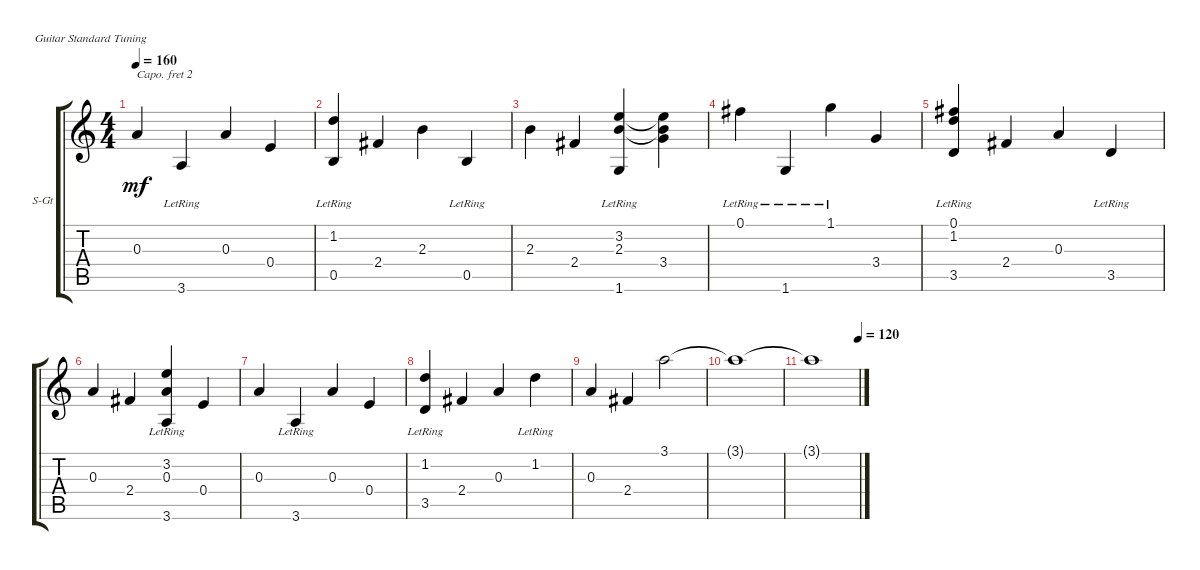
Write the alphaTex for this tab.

\defaultSystemsLayout 4
\bracketExtendMode groupsimilarinstruments
\firstSystemTrackNameOrientation horizontal
\otherSystemsTrackNameOrientation horizontal
\track ("Steel Guitar" "S-Gt") {instrument acousticguitarsteel}
\staff {score tabs}
\capo 2
\tuning (E4 B3 G3 D3 A2 E2)
\ts (4 4)
\tempo 160
\clef g2
\ks c
0.3.4{dy mf} 3.6{lr}.4 0.3.4 0.4.4 |
(1.2{lr} 0.5{lr}).4 2.4.4 2.3.4 0.5{lr}.4 |
2.3.4 2.4.4 (1.6{lr} 3.2 2.3).4 (3.4 3.2{t} 2.3{t}).4 |
0.1{lr}.4 1.6{lr}.4 1.1{lr}.4 3.4.4 |
(1.2{lr} 3.5{lr} 0.1{lr}).4 2.4.4 0.3.4 3.5{lr}.4 |
0.3.4 2.4.4 (3.6{lr} 3.2{lr} 0.3{lr}).4 0.4.4 |
0.3.4 3.6{lr}.4 0.3.4 0.4.4 |
(1.2{lr} 3.5{lr}).4 2.4.4 0.3.4 1.2{lr}.4 |
0.3.4 2.4.4 3.1.2 |
3.1{t}.1 |
\tempo (120 1)
3.1{t}.1
